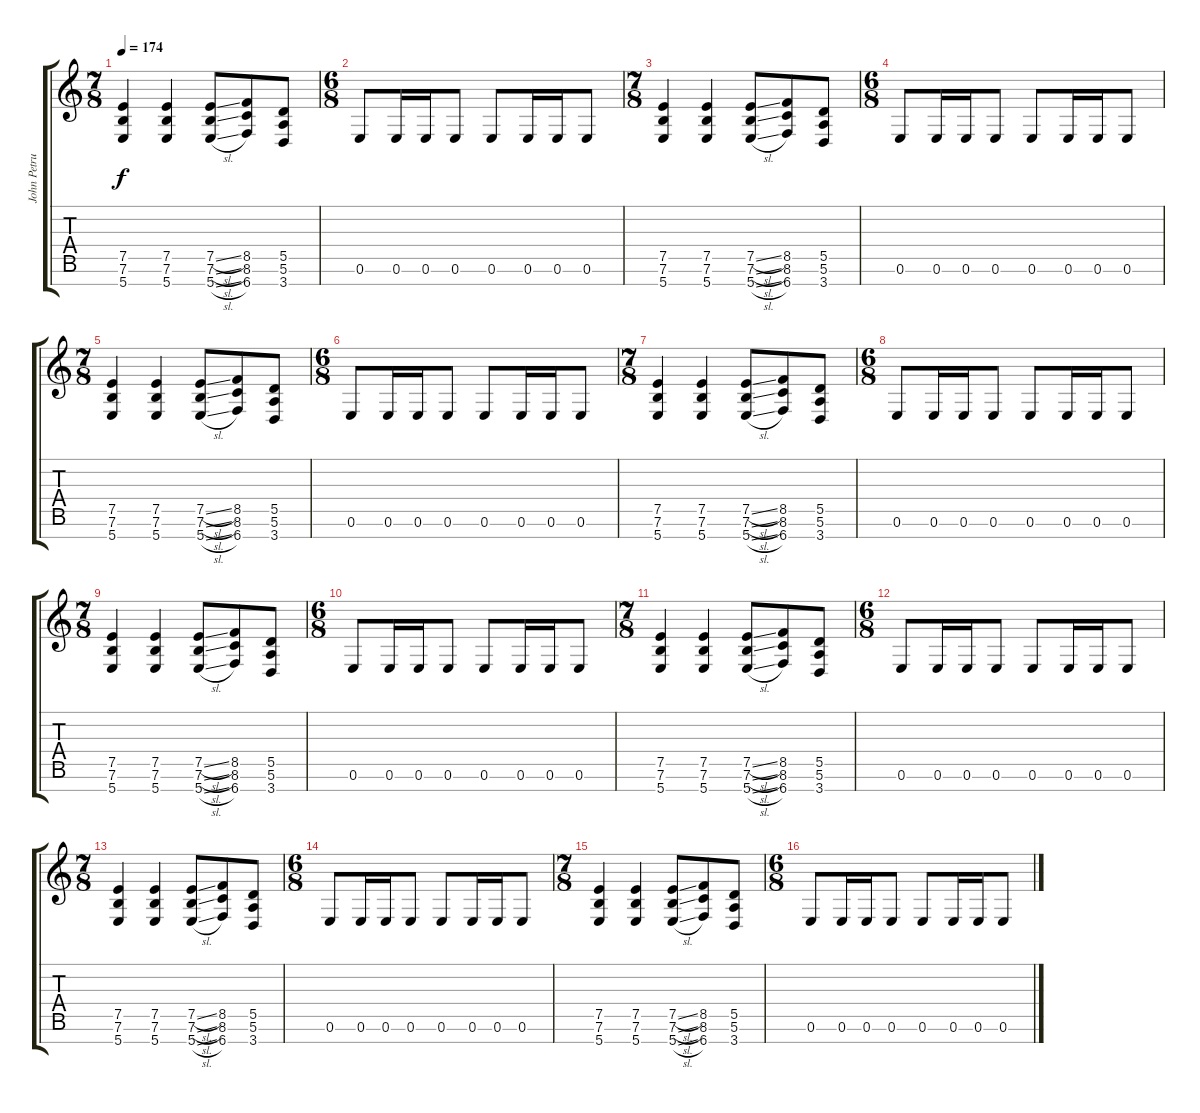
\track ("John Petrucci" "John Petru") {instrument distortionguitar}
\staff {score tabs}
\tuning (E4 B3 G3 D3 A2 E2 B1) {hide}
\ts (7 8)
\tempo 174
\clef g2
\ks c
(7.5 7.6 5.7).4{dy f} (7.5 7.6 5.7).4 (7.5{sl} 7.6{sl} 5.7{sl}).8 (8.5 8.6 6.7).8 (5.5 5.6 3.7).8 |
\ts (6 8)
0.6.8 0.6.16 0.6.16 0.6.8 0.6.8 0.6.16 0.6.16 0.6.8 |
\ts (7 8)
(7.5 7.6 5.7).4 (7.5 7.6 5.7).4 (7.5{sl} 7.6{sl} 5.7{sl}).8 (8.5 8.6 6.7).8 (5.5 5.6 3.7).8 |
\ts (6 8)
0.6.8 0.6.16 0.6.16 0.6.8 0.6.8 0.6.16 0.6.16 0.6.8 |
\ts (7 8)
(7.5 7.6 5.7).4 (7.5 7.6 5.7).4 (7.5{sl} 7.6{sl} 5.7{sl}).8 (8.5 8.6 6.7).8 (5.5 5.6 3.7).8 |
\ts (6 8)
0.6.8 0.6.16 0.6.16 0.6.8 0.6.8 0.6.16 0.6.16 0.6.8 |
\ts (7 8)
(7.5 7.6 5.7).4 (7.5 7.6 5.7).4 (7.5{sl} 7.6{sl} 5.7{sl}).8 (8.5 8.6 6.7).8 (5.5 5.6 3.7).8 |
\ts (6 8)
0.6.8 0.6.16 0.6.16 0.6.8 0.6.8 0.6.16 0.6.16 0.6.8 |
\ts (7 8)
(7.5 7.6 5.7).4 (7.5 7.6 5.7).4 (7.5{sl} 7.6{sl} 5.7{sl}).8 (8.5 8.6 6.7).8 (5.5 5.6 3.7).8 |
\ts (6 8)
0.6.8 0.6.16 0.6.16 0.6.8 0.6.8 0.6.16 0.6.16 0.6.8 |
\ts (7 8)
(7.5 7.6 5.7).4 (7.5 7.6 5.7).4 (7.5{sl} 7.6{sl} 5.7{sl}).8 (8.5 8.6 6.7).8 (5.5 5.6 3.7).8 |
\ts (6 8)
0.6.8 0.6.16 0.6.16 0.6.8 0.6.8 0.6.16 0.6.16 0.6.8 |
\ts (7 8)
(7.5 7.6 5.7).4 (7.5 7.6 5.7).4 (7.5{sl} 7.6{sl} 5.7{sl}).8 (8.5 8.6 6.7).8 (5.5 5.6 3.7).8 |
\ts (6 8)
0.6.8 0.6.16 0.6.16 0.6.8 0.6.8 0.6.16 0.6.16 0.6.8 |
\ts (7 8)
(7.5 7.6 5.7).4 (7.5 7.6 5.7).4 (7.5{sl} 7.6{sl} 5.7{sl}).8 (8.5 8.6 6.7).8 (5.5 5.6 3.7).8 |
\ts (6 8)
0.6.8 0.6.16 0.6.16 0.6.8 0.6.8 0.6.16 0.6.16 0.6.8
